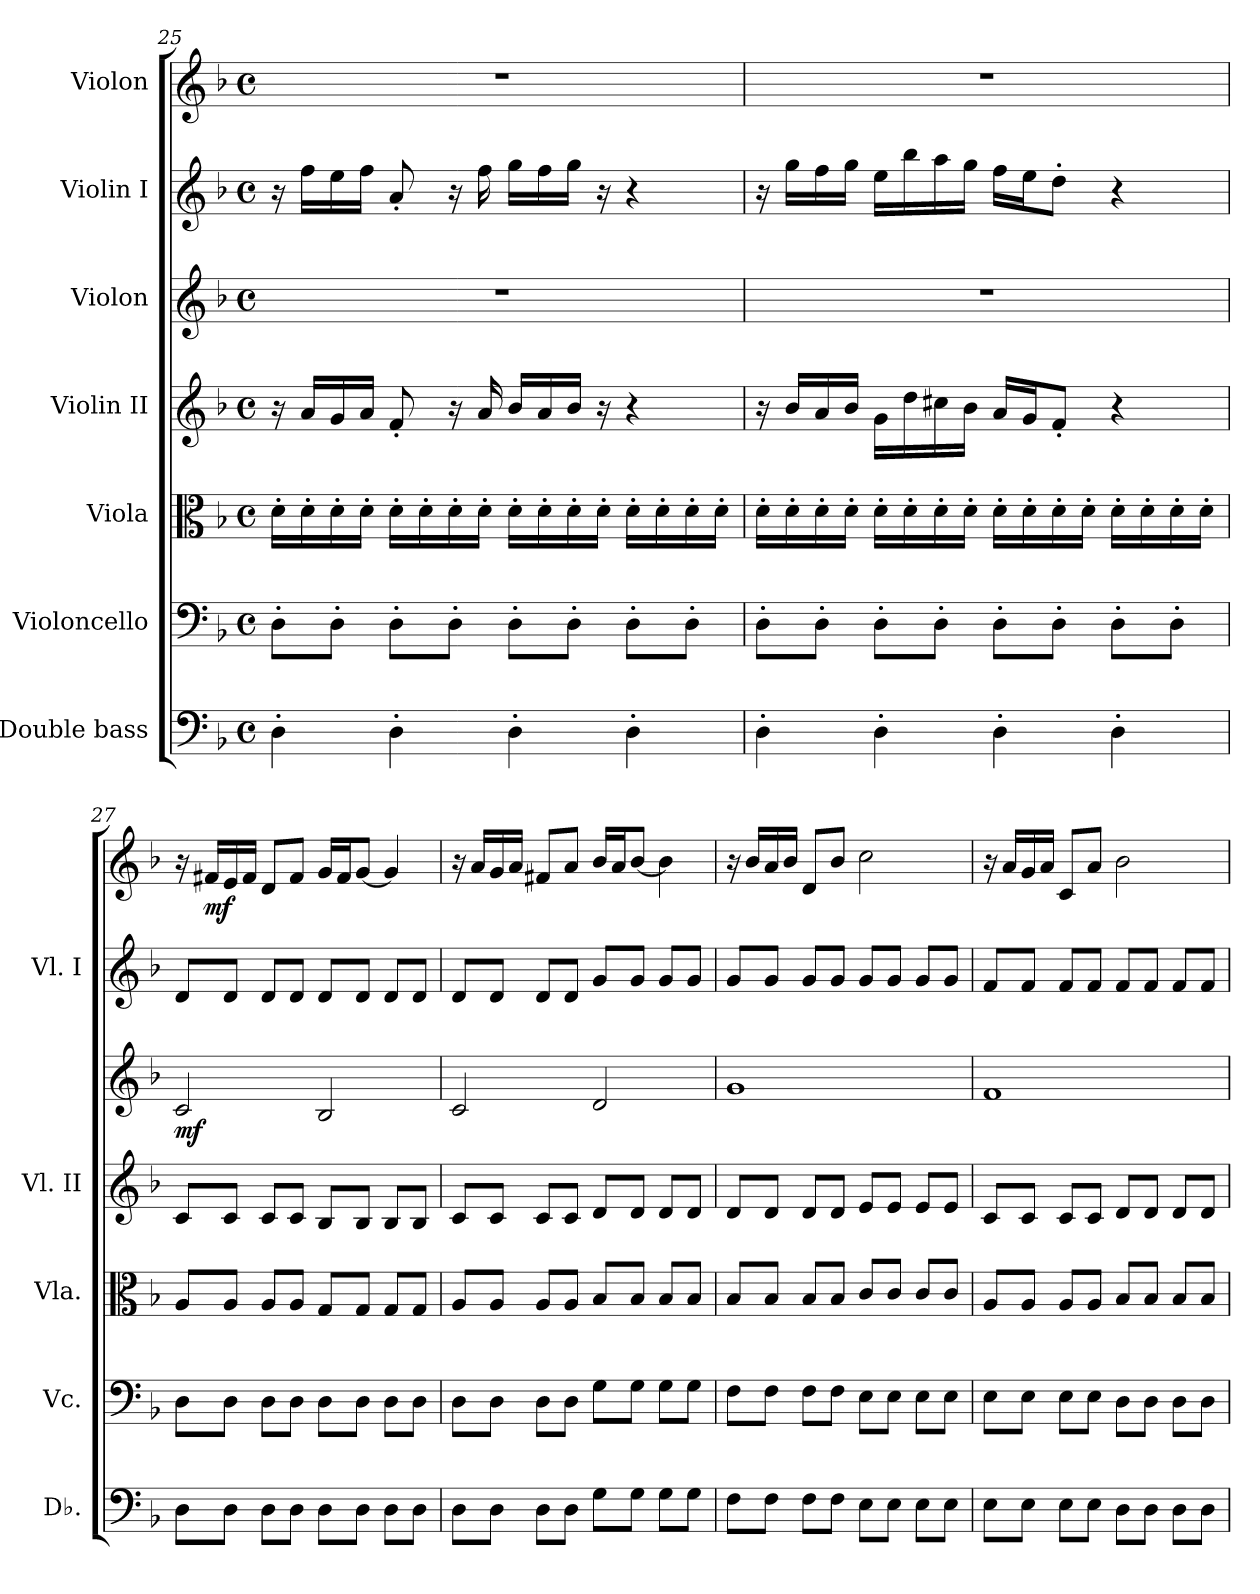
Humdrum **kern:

**kern	**dynam	**kern	**dynam	**kern	**dynam	**kern	**dynam	**kern	**dynam	**kern	**dynam	**kern	**dynam
*part7	*part7	*part6	*part6	*part5	*part5	*part4	*part4	*part3	*part3	*part2	*part2	*part1	*part1
*staff7	*staff7	*staff6	*staff6	*staff5	*staff5	*staff4	*staff4	*staff3	*staff3	*staff2	*staff2	*staff1	*staff1
*I"Double bass	*	*I"Violoncello	*	*I"Viola	*	*I"Violin II	*	*I"Violon	*	*I"Violin I	*	*I"Violon	*
*I'Db.	*	*I'Vc.	*	*I'Vla.	*	*I'Vl. II	*	*	*	*I'Vl. I	*	*	*
*clefF4	*	*clefF4	*	*clefC3	*	*clefG2	*	*clefG2	*	*clefG2	*	*clefG2	*
*ITrd7c12	*	*	*	*	*	*	*	*	*	*	*	*	*
*k[b-]	*	*k[b-]	*	*k[b-]	*	*k[b-]	*	*k[b-]	*	*k[b-]	*	*k[b-]	*
*M4/4	*	*M4/4	*	*M4/4	*	*M4/4	*	*M4/4	*	*M4/4	*	*M4/4	*
*met(c)	*	*met(c)	*	*met(c)	*	*met(c)	*	*met(c)	*	*met(c)	*	*met(c)	*
=25	=25	=25	=25	=25	=25	=25	=25	=25	=25	=25	=25	=25	=25
4DD'\	.	8D'\L	.	16d'\LL	.	16r	.	1r	.	16r	.	1r	.
.	.	.	.	16d'\	.	16a/LL	.	.	.	16ff\LL	.	.	.
.	.	8D'\J	.	16d'\	.	16g/	.	.	.	16ee\	.	.	.
.	.	.	.	16d'\JJ	.	16a/JJ	.	.	.	16ff\JJ	.	.	.
4DD'\	.	8D'\L	.	16d'\LL	.	8f'/	.	.	.	8a'/	.	.	.
.	.	.	.	16d'\	.	.	.	.	.	.	.	.	.
.	.	8D'\J	.	16d'\	.	16r	.	.	.	16r	.	.	.
.	.	.	.	16d'\JJ	.	16a/	.	.	.	16ff\	.	.	.
4DD'\	.	8D'\L	.	16d'\LL	.	16b-/LL	.	.	.	16gg\LL	.	.	.
.	.	.	.	16d'\	.	16a/	.	.	.	16ff\	.	.	.
.	.	8D'\J	.	16d'\	.	16b-/JJ	.	.	.	16gg\JJ	.	.	.
.	.	.	.	16d'\JJ	.	16r	.	.	.	16r	.	.	.
4DD'\	.	8D'\L	.	16d'\LL	.	4r	.	.	.	4r	.	.	.
.	.	.	.	16d'\	.	.	.	.	.	.	.	.	.
.	.	8D'\J	.	16d'\	.	.	.	.	.	.	.	.	.
.	.	.	.	16d'\JJ	.	.	.	.	.	.	.	.	.
=26	=26	=26	=26	=26	=26	=26	=26	=26	=26	=26	=26	=26	=26
4DD'\	.	8D'\L	.	16d'\LL	.	16r	.	1r	.	16r	.	1r	.
.	.	.	.	16d'\	.	16b-/LL	.	.	.	16gg\LL	.	.	.
.	.	8D'\J	.	16d'\	.	16a/	.	.	.	16ff\	.	.	.
.	.	.	.	16d'\JJ	.	16b-/JJ	.	.	.	16gg\JJ	.	.	.
4DD'\	.	8D'\L	.	16d'\LL	.	16g\LL	.	.	.	16ee\LL	.	.	.
.	.	.	.	16d'\	.	16dd\	.	.	.	16bb-\	.	.	.
.	.	8D'\J	.	16d'\	.	16cc#X\	.	.	.	16aa\	.	.	.
.	.	.	.	16d'\JJ	.	16b-\JJ	.	.	.	16gg\JJ	.	.	.
4DD'\	.	8D'\L	.	16d'\LL	.	16a/LL	.	.	.	16ff\LL	.	.	.
.	.	.	.	16d'\	.	16g/J	.	.	.	16ee\J	.	.	.
.	.	8D'\J	.	16d'\	.	8f'/J	.	.	.	8dd'\J	.	.	.
.	.	.	.	16d'\JJ	.	.	.	.	.	.	.	.	.
4DD'\	.	8D'\L	.	16d'\LL	.	4r	.	.	.	4r	.	.	.
.	.	.	.	16d'\	.	.	.	.	.	.	.	.	.
.	.	8D'\J	.	16d'\	.	.	.	.	.	.	.	.	.
.	.	.	.	16d'\JJ	.	.	.	.	.	.	.	.	.
!!LO:LB:g=z
=27	=27	=27	=27	=27	=27	=27	=27	=27	=27	=27	=27	=27	=27
!	!LO:DY:b	!	!LO:DY:b	!	!LO:DY:b	!	!LO:DY:b	!	!LO:DY:b	!	!LO:DY:b	!	!
8DD\L	other-dynamics	8D\L	other-dynamics	8A/L	other-dynamics	8c/L	other-dynamics	2c/	mf	8d/L	other-dynamics	16r	.
!	!	!	!	!	!	!	!	!	!	!	!	!	!LO:DY:b
.	.	.	.	.	.	.	.	.	.	.	.	16f#X/LL	mf
8DD\J	.	8D\J	.	8A/J	.	8c/J	.	.	.	8d/J	.	16e/	.
.	.	.	.	.	.	.	.	.	.	.	.	16f#/JJ	.
8DD\L	.	8D\L	.	8A/L	.	8c/L	.	.	.	8d/L	.	8d/L	.
8DD\J	.	8D\J	.	8A/J	.	8c/J	.	.	.	8d/J	.	8f#/J	.
8DD\L	.	8D\L	.	8G/L	.	8B-/L	.	2B-/	.	8d/L	.	16g/LL	.
.	.	.	.	.	.	.	.	.	.	.	.	16f#/J	.
8DD\J	.	8D\J	.	8G/J	.	8B-/J	.	.	.	8d/J	.	[8g/J	.
8DD\L	.	8D\L	.	8G/L	.	8B-/L	.	.	.	8d/L	.	4g/]	.
8DD\J	.	8D\J	.	8G/J	.	8B-/J	.	.	.	8d/J	.	.	.
=28	=28	=28	=28	=28	=28	=28	=28	=28	=28	=28	=28	=28	=28
8DD\L	.	8D\L	.	8A/L	.	8c/L	.	2c/	.	8d/L	.	16r	.
.	.	.	.	.	.	.	.	.	.	.	.	16a/LL	.
8DD\J	.	8D\J	.	8A/J	.	8c/J	.	.	.	8d/J	.	16g/	.
.	.	.	.	.	.	.	.	.	.	.	.	16a/JJ	.
8DD\L	.	8D\L	.	8A/L	.	8c/L	.	.	.	8d/L	.	8f#X/L	.
8DD\J	.	8D\J	.	8A/J	.	8c/J	.	.	.	8d/J	.	8a/J	.
8GG\L	.	8G\L	.	8B-/L	.	8d/L	.	2d/	.	8g/L	.	16b-/LL	.
.	.	.	.	.	.	.	.	.	.	.	.	16a/J	.
8GG\J	.	8G\J	.	8B-/J	.	8d/J	.	.	.	8g/J	.	[8b-/J	.
8GG\L	.	8G\L	.	8B-/L	.	8d/L	.	.	.	8g/L	.	4b-\]	.
8GG\J	.	8G\J	.	8B-/J	.	8d/J	.	.	.	8g/J	.	.	.
=29	=29	=29	=29	=29	=29	=29	=29	=29	=29	=29	=29	=29	=29
8FF\L	.	8F\L	.	8B-/L	.	8d/L	.	1g	.	8g/L	.	16r	.
.	.	.	.	.	.	.	.	.	.	.	.	16b-/LL	.
8FF\J	.	8F\J	.	8B-/J	.	8d/J	.	.	.	8g/J	.	16a/	.
.	.	.	.	.	.	.	.	.	.	.	.	16b-/JJ	.
8FF\L	.	8F\L	.	8B-/L	.	8d/L	.	.	.	8g/L	.	8d/L	.
8FF\J	.	8F\J	.	8B-/J	.	8d/J	.	.	.	8g/J	.	8b-/J	.
8EE\L	.	8E\L	.	8c/L	.	8e/L	.	.	.	8g/L	.	2cc\	.
8EE\J	.	8E\J	.	8c/J	.	8e/J	.	.	.	8g/J	.	.	.
8EE\L	.	8E\L	.	8c/L	.	8e/L	.	.	.	8g/L	.	.	.
8EE\J	.	8E\J	.	8c/J	.	8e/J	.	.	.	8g/J	.	.	.
=30	=30	=30	=30	=30	=30	=30	=30	=30	=30	=30	=30	=30	=30
8EE\L	.	8E\L	.	8A/L	.	8c/L	.	1f	.	8f/L	.	16r	.
.	.	.	.	.	.	.	.	.	.	.	.	16a/LL	.
8EE\J	.	8E\J	.	8A/J	.	8c/J	.	.	.	8f/J	.	16g/	.
.	.	.	.	.	.	.	.	.	.	.	.	16a/JJ	.
8EE\L	.	8E\L	.	8A/L	.	8c/L	.	.	.	8f/L	.	8c/L	.
8EE\J	.	8E\J	.	8A/J	.	8c/J	.	.	.	8f/J	.	8a/J	.
8DD\L	.	8D\L	.	8B-/L	.	8d/L	.	.	.	8f/L	.	2b-\	.
8DD\J	.	8D\J	.	8B-/J	.	8d/J	.	.	.	8f/J	.	.	.
8DD\L	.	8D\L	.	8B-/L	.	8d/L	.	.	.	8f/L	.	.	.
8DD\J	.	8D\J	.	8B-/J	.	8d/J	.	.	.	8f/J	.	.	.
=	=	=	=	=	=	=	=	=	=	=	=	=	=
*-	*-	*-	*-	*-	*-	*-	*-	*-	*-	*-	*-	*-	*-
